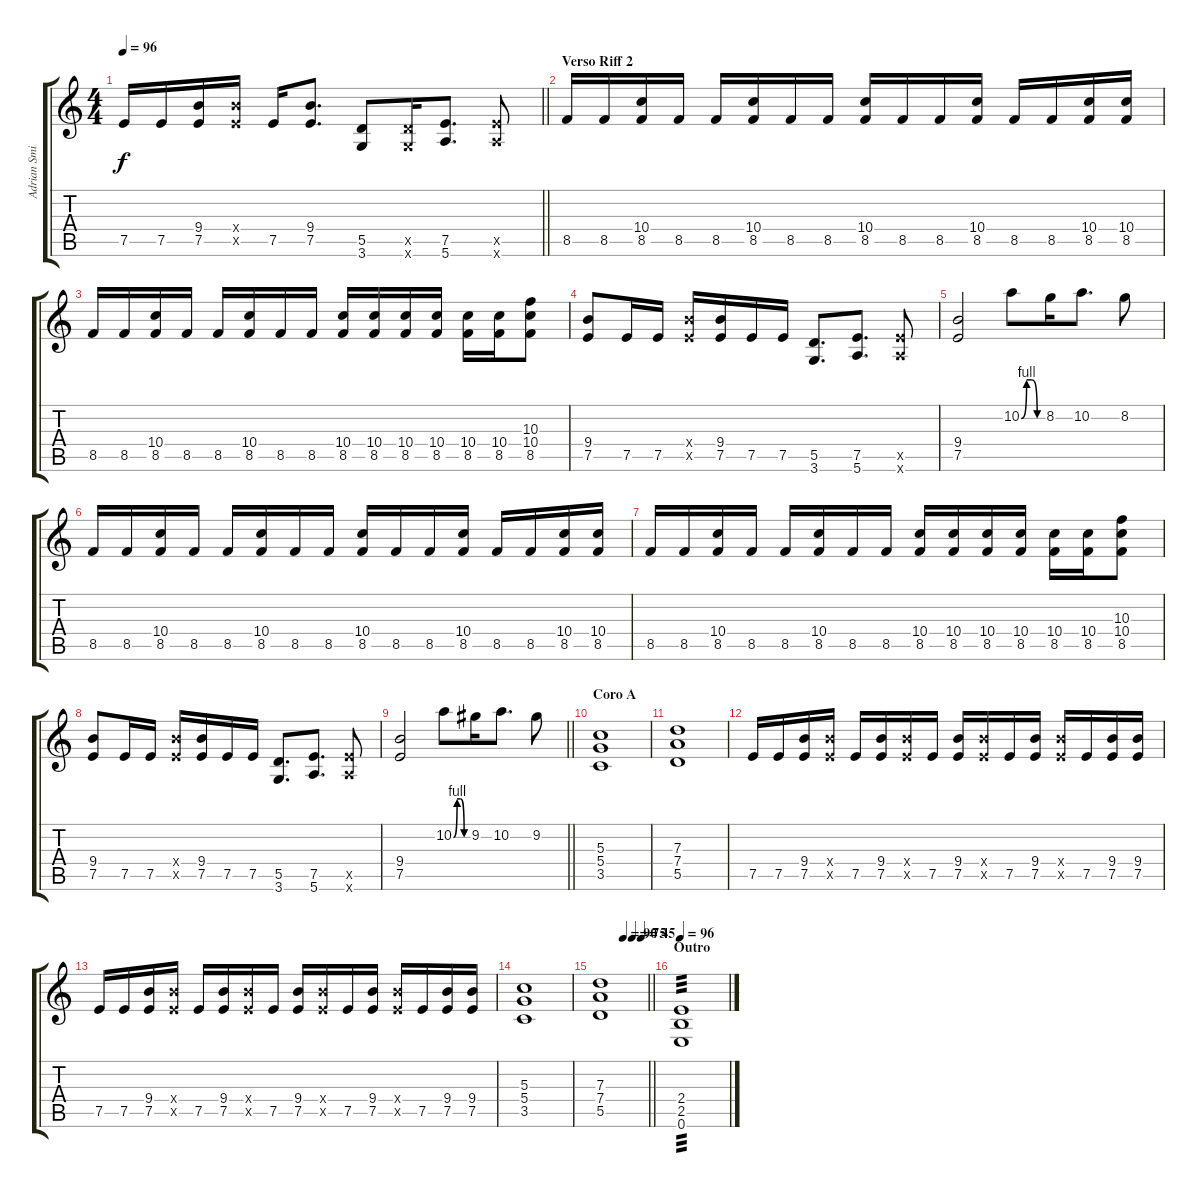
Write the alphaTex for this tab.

\track ("Adrian Smith" "Adrian Smi") {instrument distortionguitar}
\staff {score tabs}
\tuning (E4 B3 G3 D3 A2 E2) {hide}
\ts (4 4)
\tempo 96
\clef g2
\barLineRight lightlight
\ks c
7.5.16{dy f} 7.5.16 (9.4 7.5).16 (9.4{x} 7.5{x}).16 7.5.16 (9.4 7.5).8{d} (5.5 3.6).8 (5.5{x} 3.6{x}).16 (7.5 5.6).8{d} (7.5{x} 5.6{x}).8 |
\section ("" "Verso Riff 2")
8.5.16 8.5.16 (10.4 8.5).16 8.5.16 8.5.16 (10.4 8.5).16 8.5.16 8.5.16 (10.4 8.5).16 8.5.16 8.5.16 (10.4 8.5).16 8.5.16 8.5.16 (10.4 8.5).16 (10.4 8.5).16 |
8.5.16 8.5.16 (10.4 8.5).16 8.5.16 8.5.16 (10.4 8.5).16 8.5.16 8.5.16 (10.4 8.5).16 (10.4 8.5).16 (10.4 8.5).16 (10.4 8.5).16 (10.4 8.5).16 (10.4 8.5).16 (10.3 10.4 8.5).8 |
(9.4 7.5).8 7.5.16 7.5.16 (9.4{x} 7.5{x}).16 (9.4 7.5).16 7.5.16 7.5.16 (5.5 3.6).8{d} (7.5 5.6).8{d} (7.5{x} 5.6{x}).8 |
(9.4 7.5).2 10.2{be (custom 0 0 15 4 30 4 45 0 60 0)}.8 8.2.16 10.2.8{d} 8.2.8 |
8.5.16 8.5.16 (10.4 8.5).16 8.5.16 8.5.16 (10.4 8.5).16 8.5.16 8.5.16 (10.4 8.5).16 8.5.16 8.5.16 (10.4 8.5).16 8.5.16 8.5.16 (10.4 8.5).16 (10.4 8.5).16 |
8.5.16 8.5.16 (10.4 8.5).16 8.5.16 8.5.16 (10.4 8.5).16 8.5.16 8.5.16 (10.4 8.5).16 (10.4 8.5).16 (10.4 8.5).16 (10.4 8.5).16 (10.4 8.5).16 (10.4 8.5).16 (10.3 10.4 8.5).8 |
(9.4 7.5).8 7.5.16 7.5.16 (9.4{x} 7.5{x}).16 (9.4 7.5).16 7.5.16 7.5.16 (5.5 3.6).8{d} (7.5 5.6).8{d} (7.5{x} 5.6{x}).8 |
\barLineRight lightlight
(9.4 7.5).2 10.2{be (custom 0 0 15 4 30 4 45 0 60 0)}.8 9.2.16 10.2.8{d} 9.2.8 |
\section ("" "Coro A")
(5.3 5.4 3.5).1 |
(7.3 7.4 5.5).1 |
7.5.16 7.5.16 (9.4 7.5).16 (9.4{x} 7.5{x}).16 7.5.16 (9.4 7.5).16 (9.4{x} 7.5{x}).16 7.5.16 (9.4 7.5).16 (9.4{x} 7.5{x}).16 7.5.16 (9.4 7.5).16 (9.4{x} 7.5{x}).16 7.5.16 (9.4 7.5).16 (9.4 7.5).16 |
7.5.16 7.5.16 (9.4 7.5).16 (9.4{x} 7.5{x}).16 7.5.16 (9.4 7.5).16 (9.4{x} 7.5{x}).16 7.5.16 (9.4 7.5).16 (9.4{x} 7.5{x}).16 7.5.16 (9.4 7.5).16 (9.4{x} 7.5{x}).16 7.5.16 (9.4 7.5).16 (9.4 7.5).16 |
(5.3 5.4 3.5).1 |
\tempo (90 0.5)
\tempo (75 0.6875)
\tempo (45 0.875)
\barLineRight lightlight
(7.3 7.4 5.5).1 |
\section ("" "Outro")
\tempo 96
(2.4 2.5 0.6).1{tp 3}
